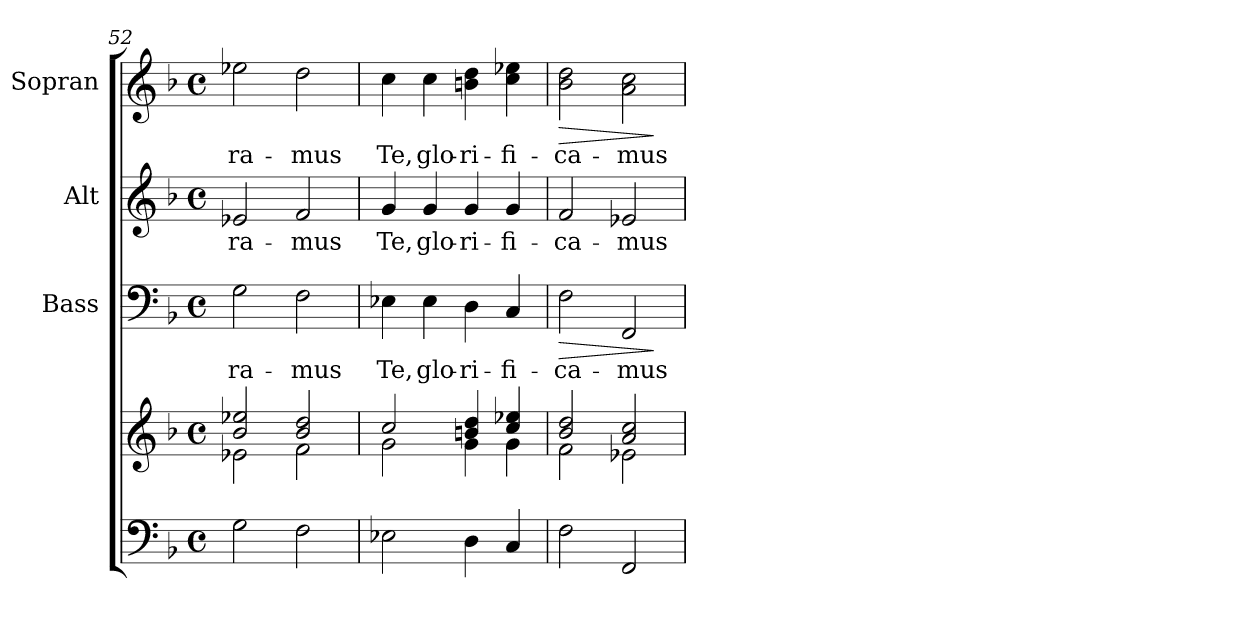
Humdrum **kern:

**kern	**kern	**kern	**text	**dynam	**kern	**text	**kern	**text	**dynam
*part4	*part4	*part3	*part3	*part3	*part2	*part2	*part1	*part1	*part1
*staff5	*staff4	*staff3	*staff3	*staff3	*staff2	*staff2	*staff1	*staff1	*staff1
*	*	*I"Bass	*	*	*I"Alt	*	*I"Sopran	*	*
*	*	*I'B.	*	*	*I'A.	*	*I'S.	*	*
*clefF4	*clefG2	*clefF4	*	*	*clefG2	*	*clefG2	*	*
*k[b-]	*k[b-]	*k[b-]	*	*	*k[b-]	*	*k[b-]	*	*
*F:	*F:	*F:	*	*	*F:	*	*F:	*	*
*M4/4	*M4/4	*M4/4	*	*	*M4/4	*	*M4/4	*	*
*met(c)	*met(c)	*met(c)	*	*	*met(c)	*	*met(c)	*	*
=52	=52	=52	=52	=52	=52	=52	=52	=52	=52
*	*^	*	*	*	*	*	*	*	*
!	!	!	!	!LO:LY:b	!	!	!LO:LY:b	!	!LO:LY:b	!
2G\	2b-/ 2ee-X/	2e-X\	2G\	-ra-	.	2e-X/	-ra-	2ee-X\	-ra-	.
!	!	!	!	!LO:LY:b	!	!	!LO:LY:b	!	!LO:LY:b	!
2F\	2b-/ 2dd/	2f\	2F\	-mus	.	2f/	-mus	2dd\	-mus	.
=53	=53	=53	=53	=53	=53	=53	=53	=53	=53	=53
!	!	!	!	!LO:LY:b	!	!	!LO:LY:b	!	!LO:LY:b	!
2E-X\	2cc/	2g\	4E-X\	Te,	.	4g/	Te,	4cc\	Te,	.
!	!	!	!	!LO:LY:b	!	!	!LO:LY:b	!	!LO:LY:b	!
.	.	.	4E-\	glo-	.	4g/	glo-	4cc\	glo-	.
!	!	!	!	!LO:LY:b	!	!	!LO:LY:b	!	!LO:LY:b	!
4D\	4bn/ 4dd/	4g\	4D\	-ri-	.	4g/	-ri-	4bn\ 4dd\	-ri-	.
!	!	!	!	!LO:LY:b	!	!	!LO:LY:b	!	!LO:LY:b	!
4C/	4cc/ 4ee-X/	4g\	4C/	-fi-	.	4g/	-fi-	4cc\ 4ee-X\	-fi-	.
=54	=54	=54	=54	=54	=54	=54	=54	=54	=54	=54
!	!	!	!	!LO:LY:b	!LO:HP:b	!	!LO:LY:b	!	!LO:LY:b	!LO:HP:b
2F\	2b-/ 2dd/	2f\	2F\	-ca-	>	2f/	-ca-	2b-\ 2dd\	-ca-	>
!	!	!	!	!LO:LY:b	!	!	!LO:LY:b	!	!LO:LY:b	!
2FF/	2a/ 2cc/	2e-X\	2FF/	-mus	.	2e-X/	-mus	2a\ 2cc\	-mus	.
*	*v	*v	*	*	*	*	*	*	*	*
.	.	.	.	]	.	.	.	.	]
=	=	=	=	=	=	=	=	=	=
*-	*-	*-	*-	*-	*-	*-	*-	*-	*-
